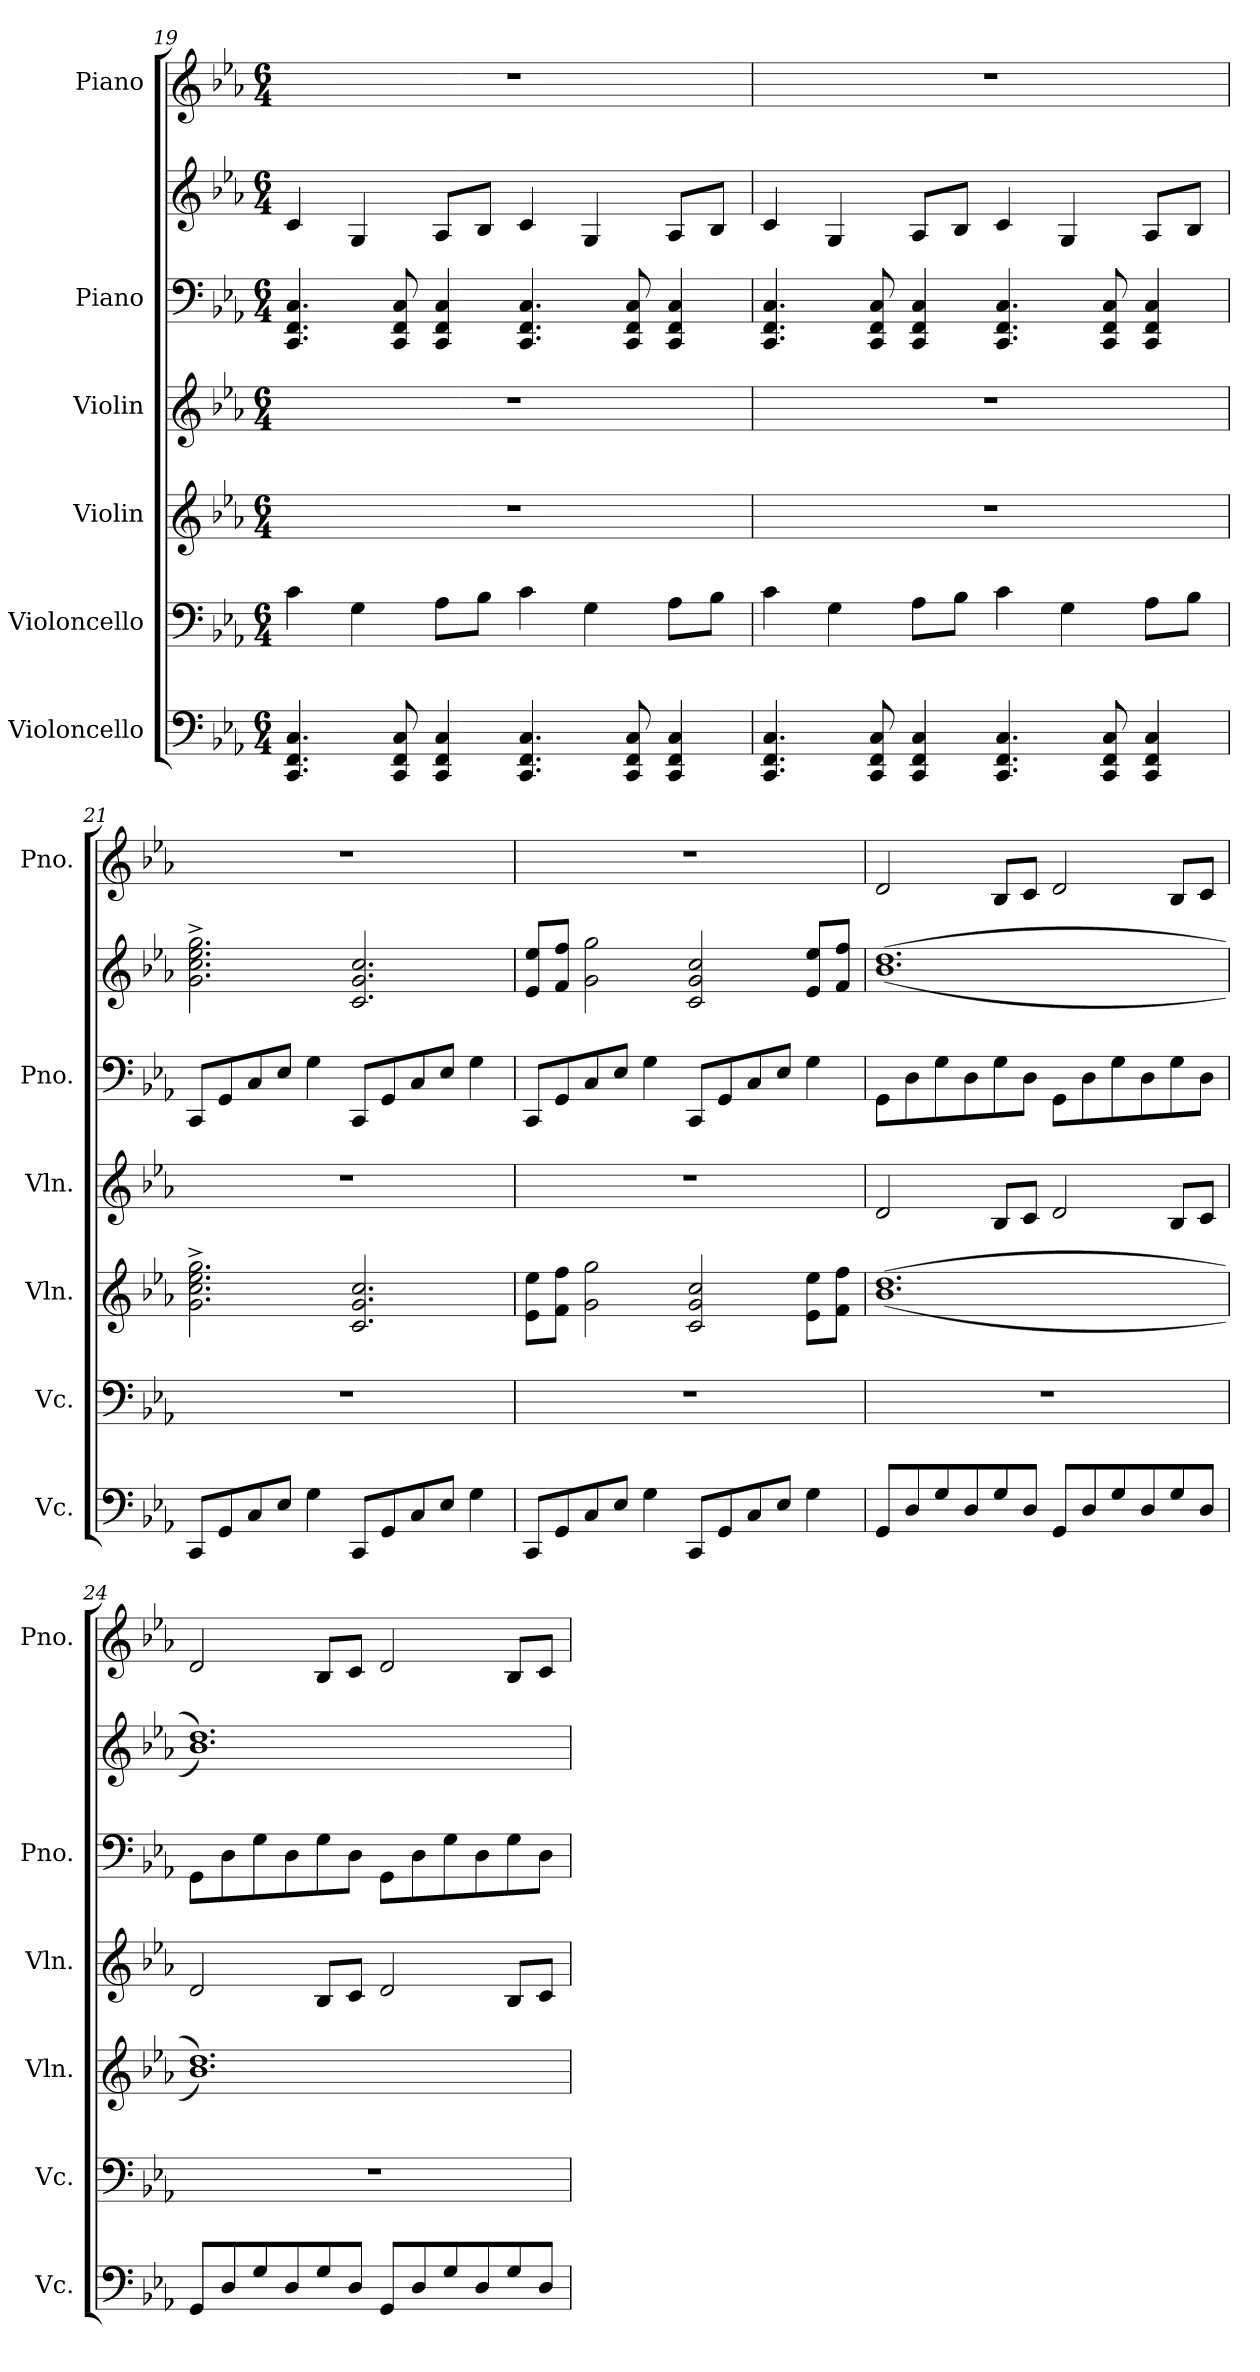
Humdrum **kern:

**kern	**kern	**kern	**kern	**kern	**kern	**kern
*part6	*part5	*part4	*part3	*part2	*part2	*part1
*staff7	*staff6	*staff5	*staff4	*staff3	*staff2	*staff1
*I"Violoncello	*I"Violoncello	*I"Violin	*I"Violin	*I"Piano	*	*I"Piano
*I'Vc.	*I'Vc.	*I'Vln.	*I'Vln.	*I'Pno.	*	*I'Pno.
*clefF4	*clefF4	*clefG2	*clefG2	*clefF4	*clefG2	*clefG2
*k[b-e-a-]	*k[b-e-a-]	*k[b-e-a-]	*k[b-e-a-]	*k[b-e-a-]	*k[b-e-a-]	*k[b-e-a-]
*M6/4	*M6/4	*M6/4	*M6/4	*M6/4	*M6/4	*M6/4
=19	=19	=19	=19	=19	=19	=19
4.CC/ 4.FF/ 4.C/	4c\	1.r	1.r	4.CC/ 4.FF/ 4.C/	4c/	1.r
.	4G\	.	.	.	4G/	.
8CC/ 8FF/ 8C/	.	.	.	8CC/ 8FF/ 8C/	.	.
4CC/ 4FF/ 4C/	8A-\L	.	.	4CC/ 4FF/ 4C/	8A-/L	.
.	8B-\J	.	.	.	8B-/J	.
4.CC/ 4.FF/ 4.C/	4c\	.	.	4.CC/ 4.FF/ 4.C/	4c/	.
.	4G\	.	.	.	4G/	.
8CC/ 8FF/ 8C/	.	.	.	8CC/ 8FF/ 8C/	.	.
4CC/ 4FF/ 4C/	8A-\L	.	.	4CC/ 4FF/ 4C/	8A-/L	.
.	8B-\J	.	.	.	8B-/J	.
!!LO:LB:g=z
=20	=20	=20	=20	=20	=20	=20
4.CC/ 4.FF/ 4.C/	4c\	1.r	1.r	4.CC/ 4.FF/ 4.C/	4c/	1.r
.	4G\	.	.	.	4G/	.
8CC/ 8FF/ 8C/	.	.	.	8CC/ 8FF/ 8C/	.	.
4CC/ 4FF/ 4C/	8A-\L	.	.	4CC/ 4FF/ 4C/	8A-/L	.
.	8B-\J	.	.	.	8B-/J	.
4.CC/ 4.FF/ 4.C/	4c\	.	.	4.CC/ 4.FF/ 4.C/	4c/	.
.	4G\	.	.	.	4G/	.
8CC/ 8FF/ 8C/	.	.	.	8CC/ 8FF/ 8C/	.	.
4CC/ 4FF/ 4C/	8A-\L	.	.	4CC/ 4FF/ 4C/	8A-/L	.
.	8B-\J	.	.	.	8B-/J	.
=21	=21	=21	=21	=21	=21	=21
8CC/L	1.r	2.g\^ 2.cc\^ 2.ee-\^ 2.gg\^	1.r	8CC/L	2.g\^ 2.cc\^ 2.ee-\^ 2.gg\^	1.r
8GG/	.	.	.	8GG/	.	.
8C/	.	.	.	8C/	.	.
8E-/J	.	.	.	8E-\J	.	.
4G\	.	.	.	4G\	.	.
8CC/L	.	2.c/ 2.g/ 2.cc/	.	8CC/L	2.c/ 2.g/ 2.cc/	.
8GG/	.	.	.	8GG/	.	.
8C/	.	.	.	8C/	.	.
8E-/J	.	.	.	8E-\J	.	.
4G\	.	.	.	4G\	.	.
=22	=22	=22	=22	=22	=22	=22
8CC/L	1.r	8e-\ 8ee-\L	1.r	8CC/L	8e-/ 8ee-/L	1.r
8GG/	.	8f\ 8ff\J	.	8GG/	8f\ 8ff\J	.
8C/	.	2g\ 2gg\	.	8C/	2g\ 2gg\	.
8E-/J	.	.	.	8E-\J	.	.
4G\	.	.	.	4G\	.	.
8CC/L	.	2c/ 2g/ 2cc/	.	8CC/L	2c/ 2g/ 2cc/	.
8GG/	.	.	.	8GG/	.	.
8C/	.	.	.	8C/	.	.
8E-/J	.	.	.	8E-\J	.	.
4G\	.	8e-\ 8ee-\L	.	4G\	8e-/ 8ee-/L	.
.	.	8f\ 8ff\J	.	.	8f\ 8ff\J	.
!!LO:PB:g=z
=23	=23	=23	=23	=23	=23	=23
8GG/L	1.r	((1.b- 1.dd	2d/	8GG/L	((1.b- 1.dd	2d/
8D/	.	.	.	8D\	.	.
8G/	.	.	.	8G\	.	.
8D/	.	.	.	8D\	.	.
8G/	.	.	8B-/L	8G\	.	8B-/L
8D/J	.	.	8c/J	8D\J	.	8c/J
8GG/L	.	.	2d/	8GG/L	.	2d/
8D/	.	.	.	8D\	.	.
8G/	.	.	.	8G\	.	.
8D/	.	.	.	8D\	.	.
8G/	.	.	8B-/L	8G\	.	8B-/L
8D/J	.	.	8c/J	8D\J	.	8c/J
=24	=24	=24	=24	=24	=24	=24
8GG/L	1.r	1.b- 1.dd))	2d/	8GG/L	1.b- 1.dd))	2d/
8D/	.	.	.	8D\	.	.
8G/	.	.	.	8G\	.	.
8D/	.	.	.	8D\	.	.
8G/	.	.	8B-/L	8G\	.	8B-/L
8D/J	.	.	8c/J	8D\J	.	8c/J
8GG/L	.	.	2d/	8GG/L	.	2d/
8D/	.	.	.	8D\	.	.
8G/	.	.	.	8G\	.	.
8D/	.	.	.	8D\	.	.
8G/	.	.	8B-/L	8G\	.	8B-/L
8D/J	.	.	8c/J	8D\J	.	8c/J
=	=	=	=	=	=	=
*-	*-	*-	*-	*-	*-	*-
